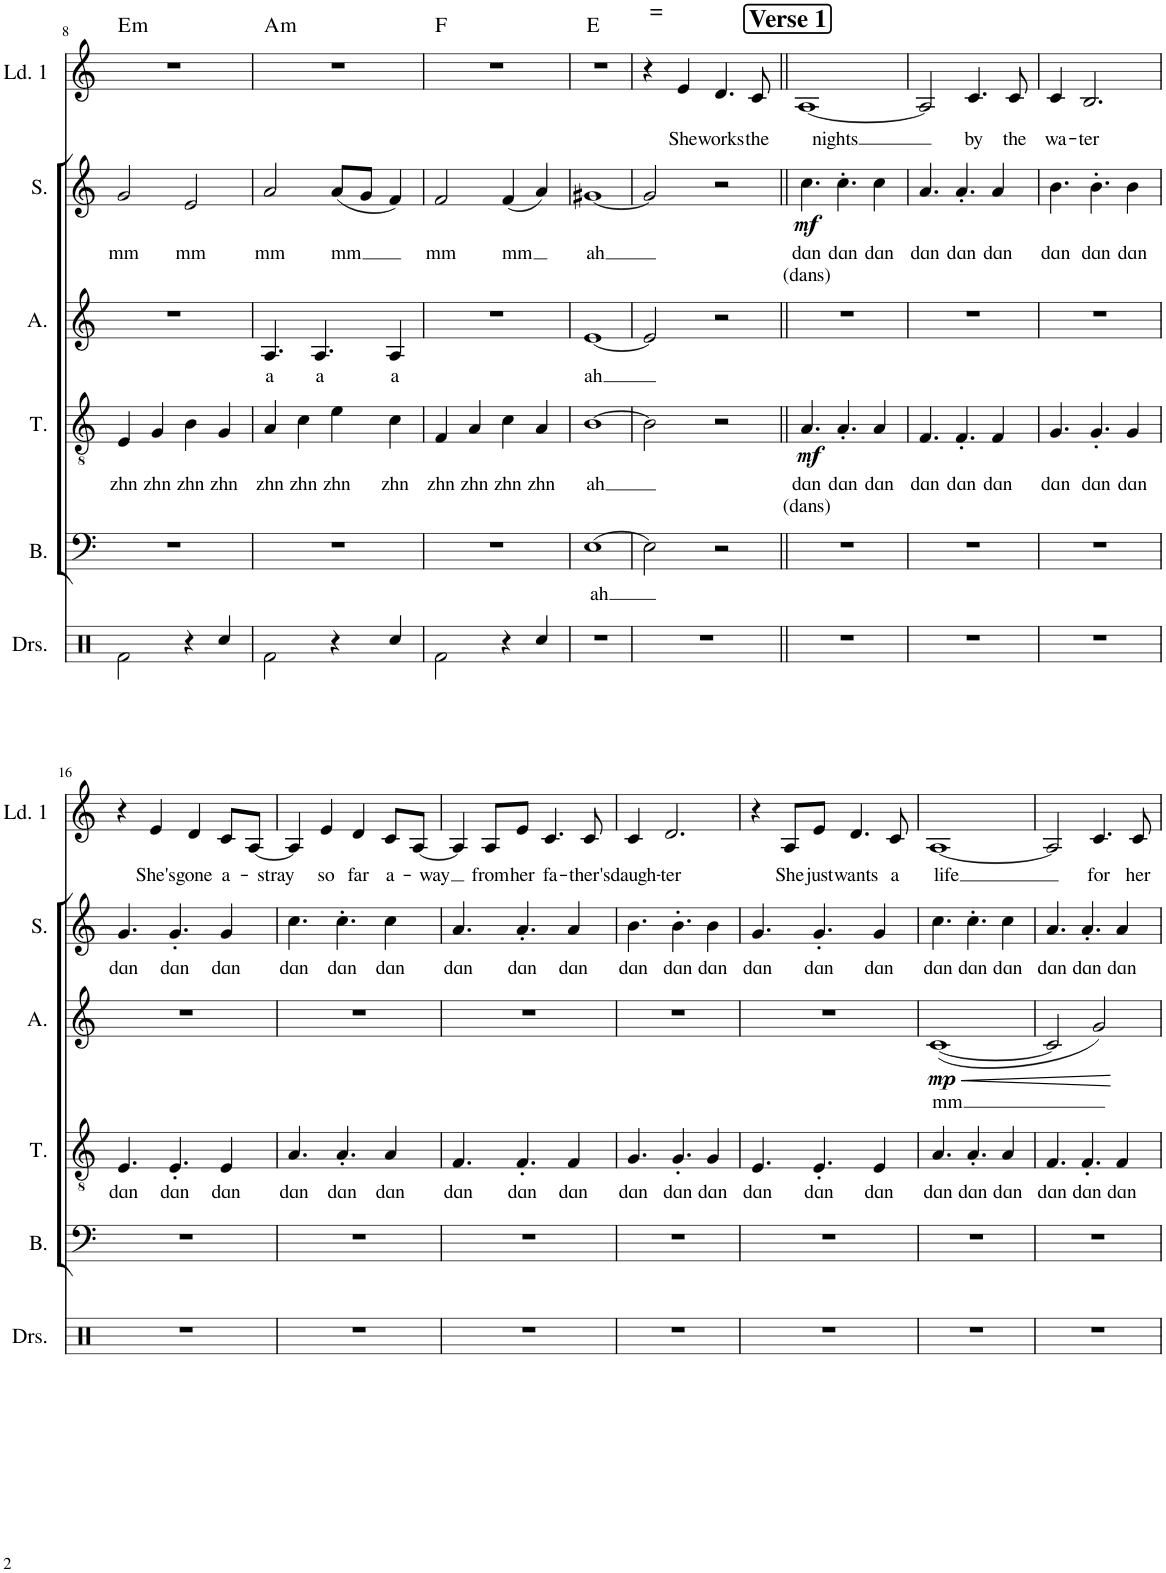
**kern	**kern	**text	**kern	**text	**text	**dynam	**kern	**text	**dynam	**kern	**text	**text	**dynam	**kern	**text	**harte
*part6	*part5	*part5	*part4	*part4	*part4	*part4	*part3	*part3	*part3	*part2	*part2	*part2	*part2	*part1	*part1	*part1
*staff6	*staff5	*staff5	*staff4	*staff4	*staff4	*staff4	*staff3	*staff3	*staff3	*staff2	*staff2	*staff2	*staff2	*staff1	*staff1	*
*I"Drumset	*I"Bass	*	*I"Tenor	*	*	*	*I"Alto	*	*	*I"Soprano	*	*	*	*I"Lead 1	*	*
*I'Drs.	*I'B.	*	*I'T.	*	*	*	*I'A.	*	*	*I'S.	*	*	*	*I'Ld. 1	*	*
!!LO:PB:g=z
*clefX	*clefF4	*	*clefGv2	*	*	*	*clefG2	*	*	*clefG2	*	*	*	*clefG2	*	*
*k[]	*k[]	*	*k[]	*	*	*	*k[]	*	*	*k[]	*	*	*	*k[]	*	*
*M2/2	*M2/2	*	*M2/2	*	*	*	*M2/2	*	*	*M2/2	*	*	*	*M2/2	*	*
*met(c|)	*met(c|)	*	*met(c|)	*	*	*	*met(c|)	*	*	*met(c|)	*	*	*	*met(c|)	*	*
=8	=8	=8	=8	=8	=8	=8	=8	=8	=8	=8	=8	=8	=8	=8	=8	=8
!	!	!	!	!LO:LY:b	!	!	!	!	!	!	!LO:LY:b	!	!	!	!	!LO:H:kt=m
2Rf\	1r	.	4E/	zhn	.	.	1r	.	.	2g/	mm	.	.	1r	.	E:min
!	!	!	!	!LO:LY:b	!	!	!	!	!	!	!	!	!	!	!	!
.	.	.	4G/	zhn	.	.	.	.	.	.	.	.	.	.	.	.
!	!	!	!	!LO:LY:b	!	!	!	!	!	!	!LO:LY:b	!	!	!	!	!
4r	.	.	4B\	zhn	.	.	.	.	.	2e/	mm	.	.	.	.	.
!	!	!	!	!LO:LY:b	!	!	!	!	!	!	!	!	!	!	!	!
4Rcc/	.	.	4G/	zhn	.	.	.	.	.	.	.	.	.	.	.	.
=9	=9	=9	=9	=9	=9	=9	=9	=9	=9	=9	=9	=9	=9	=9	=9	=9
!	!	!	!	!LO:LY:b	!	!	!	!LO:LY:b	!	!	!LO:LY:b	!	!	!	!	!LO:H:kt=m
2Rf\	1r	.	4A/	zhn	.	.	4.A/	a	.	2a/	mm	.	.	1r	.	A:min
!	!	!	!	!LO:LY:b	!	!	!	!	!	!	!	!	!	!	!	!
.	.	.	4c\	zhn	.	.	.	.	.	.	.	.	.	.	.	.
!	!	!	!	!	!	!	!	!LO:LY:b	!	!	!	!	!	!	!	!
.	.	.	.	.	.	.	4.A/	a	.	.	.	.	.	.	.	.
!	!	!	!	!LO:LY:b	!	!	!	!	!	!	!LO:LY:b	!	!	!	!	!
4r	.	.	4e\	zhn	.	.	.	.	.	(8a/L	mm	.	.	.	.	.
.	.	.	.	.	.	.	.	.	.	8g/J	.	.	.	.	.	.
!	!	!	!	!LO:LY:b	!	!	!	!LO:LY:b	!	!	!	!	!	!	!	!
4Rcc/	.	.	4c\	zhn	.	.	4A/	a	.	4f/)	.	.	.	.	.	.
=10	=10	=10	=10	=10	=10	=10	=10	=10	=10	=10	=10	=10	=10	=10	=10	=10
!	!	!	!	!LO:LY:b	!	!	!	!	!	!	!LO:LY:b	!	!	!	!	!
2Rf\	1r	.	4F/	zhn	.	.	1r	.	.	2f/	mm	.	.	1r	.	F:maj
!	!	!	!	!LO:LY:b	!	!	!	!	!	!	!	!	!	!	!	!
.	.	.	4A/	zhn	.	.	.	.	.	.	.	.	.	.	.	.
!	!	!	!	!LO:LY:b	!	!	!	!	!	!	!LO:LY:b	!	!	!	!	!
4r	.	.	4c\	zhn	.	.	.	.	.	(4f/	mm	.	.	.	.	.
!	!	!	!	!LO:LY:b	!	!	!	!	!	!	!	!	!	!	!	!
4Rcc/	.	.	4A/	zhn	.	.	.	.	.	4a/)	.	.	.	.	.	.
=11	=11	=11	=11	=11	=11	=11	=11	=11	=11	=11	=11	=11	=11	=11	=11	=11
!	!	!LO:LY:b	!	!LO:LY:b	!	!	!	!LO:LY:b	!	!	!LO:LY:b	!	!	!	!	!
1r	[1E	ah	[1B	ah	.	.	[1e	ah	.	[1g#X	ah	.	.	1r	.	E:maj
=12	=12	=12	=12	=12	=12	=12	=12	=12	=12	=12	=12	=12	=12	=12	=12	=12
!	!	!	!	!	!	!	!	!	!	!	!	!	!	!LO:TX:a:t==	!	!
1r	2E\]	.	2B\]	.	.	.	2e/]	.	.	2g#/]	.	.	.	4r	.	.
!	!	!	!	!	!	!	!	!	!	!	!	!	!	!	!LO:LY:b	!
.	.	.	.	.	.	.	.	.	.	.	.	.	.	4e/	She	.
!	!	!	!	!	!	!	!	!	!	!	!	!	!	!	!LO:LY:b	!
.	2r	.	2r	.	.	.	2r	.	.	2r	.	.	.	4.d/	works	.
!	!	!	!	!	!	!	!	!	!	!	!	!	!	!	!LO:LY:b	!
.	.	.	.	.	.	.	.	.	.	.	.	.	.	8c/	the	.
!!LO:REH:place=s1:a:B:cj:fs=14:t=Verse 1
=13||	=13||	=13||	=13||	=13||	=13||	=13||	=13||	=13||	=13||	=13||	=13||	=13||	=13||	=13||	=13||	=13||
!	!	!	!	!LO:LY:b	!LO:LY:b	!LO:DY:b	!	!	!	!	!LO:LY:b	!LO:LY:b	!LO:DY:b	!	!LO:LY:b	!
1r	1r	.	4.A/	dɑn	(dans)	mf	1r	.	.	4.cc\	dɑn	(dans)	mf	[1A	nights	.
!	!	!	!	!LO:LY:b	!	!	!	!	!	!	!LO:LY:b	!	!	!	!	!
.	.	.	4.A'/	dɑn	.	.	.	.	.	4.cc'\	dɑn	.	.	.	.	.
!	!	!	!	!LO:LY:b	!	!	!	!	!	!	!LO:LY:b	!	!	!	!	!
.	.	.	4A/	dɑn	.	.	.	.	.	4cc\	dɑn	.	.	.	.	.
=14	=14	=14	=14	=14	=14	=14	=14	=14	=14	=14	=14	=14	=14	=14	=14	=14
!	!	!	!	!LO:LY:b	!	!	!	!	!	!	!LO:LY:b	!	!	!	!	!
1r	1r	.	4.F/	dɑn	.	.	1r	.	.	4.a/	dɑn	.	.	2A/]	.	.
!	!	!	!	!LO:LY:b	!	!	!	!	!	!	!LO:LY:b	!	!	!	!	!
.	.	.	4.F'/	dɑn	.	.	.	.	.	4.a'/	dɑn	.	.	.	.	.
!	!	!	!	!	!	!	!	!	!	!	!	!	!	!	!LO:LY:b	!
.	.	.	.	.	.	.	.	.	.	.	.	.	.	4.c/	by	.
!	!	!	!	!LO:LY:b	!	!	!	!	!	!	!LO:LY:b	!	!	!	!	!
.	.	.	4F/	dɑn	.	.	.	.	.	4a/	dɑn	.	.	.	.	.
!	!	!	!	!	!	!	!	!	!	!	!	!	!	!	!LO:LY:b	!
.	.	.	.	.	.	.	.	.	.	.	.	.	.	8c/	the	.
=15	=15	=15	=15	=15	=15	=15	=15	=15	=15	=15	=15	=15	=15	=15	=15	=15
!	!	!	!	!LO:LY:b	!	!	!	!	!	!	!LO:LY:b	!	!	!	!LO:LY:b	!
1r	1r	.	4.G/	dɑn	.	.	1r	.	.	4.b\	dɑn	.	.	4c/	wa-	.
!	!	!	!	!	!	!	!	!	!	!	!	!	!	!	!LO:LY:b	!
.	.	.	.	.	.	.	.	.	.	.	.	.	.	2.B/	-ter	.
!	!	!	!	!LO:LY:b	!	!	!	!	!	!	!LO:LY:b	!	!	!	!	!
.	.	.	4.G'/	dɑn	.	.	.	.	.	4.b'\	dɑn	.	.	.	.	.
!	!	!	!	!LO:LY:b	!	!	!	!	!	!	!LO:LY:b	!	!	!	!	!
.	.	.	4G/	dɑn	.	.	.	.	.	4b\	dɑn	.	.	.	.	.
!!LO:LB:g=z
=16	=16	=16	=16	=16	=16	=16	=16	=16	=16	=16	=16	=16	=16	=16	=16	=16
!	!	!	!	!LO:LY:b	!	!	!	!	!	!	!LO:LY:b	!	!	!	!	!
1r	1r	.	4.E/	dɑn	.	.	1r	.	.	4.g/	dɑn	.	.	4r	.	.
!	!	!	!	!	!	!	!	!	!	!	!	!	!	!	!LO:LY:b	!
.	.	.	.	.	.	.	.	.	.	.	.	.	.	4e/	She's	.
!	!	!	!	!LO:LY:b	!	!	!	!	!	!	!LO:LY:b	!	!	!	!	!
.	.	.	4.E'/	dɑn	.	.	.	.	.	4.g'/	dɑn	.	.	.	.	.
!	!	!	!	!	!	!	!	!	!	!	!	!	!	!	!LO:LY:b	!
.	.	.	.	.	.	.	.	.	.	.	.	.	.	4d/	gone	.
!	!	!	!	!LO:LY:b	!	!	!	!	!	!	!LO:LY:b	!	!	!	!LO:LY:b	!
.	.	.	4E/	dɑn	.	.	.	.	.	4g/	dɑn	.	.	8c/L	a-	.
!	!	!	!	!	!	!	!	!	!	!	!	!	!	!	!LO:LY:b	!
.	.	.	.	.	.	.	.	.	.	.	.	.	.	[8A/J	stray	.
=17	=17	=17	=17	=17	=17	=17	=17	=17	=17	=17	=17	=17	=17	=17	=17	=17
!	!	!	!	!LO:LY:b	!	!	!	!	!	!	!LO:LY:b	!	!	!	!	!
1r	1r	.	4.A/	dɑn	.	.	1r	.	.	4.cc\	dɑn	.	.	4A/]	.	.
!	!	!	!	!	!	!	!	!	!	!	!	!	!	!	!LO:LY:b	!
.	.	.	.	.	.	.	.	.	.	.	.	.	.	4e/	so	.
!	!	!	!	!LO:LY:b	!	!	!	!	!	!	!LO:LY:b	!	!	!	!	!
.	.	.	4.A'/	dɑn	.	.	.	.	.	4.cc'\	dɑn	.	.	.	.	.
!	!	!	!	!	!	!	!	!	!	!	!	!	!	!	!LO:LY:b	!
.	.	.	.	.	.	.	.	.	.	.	.	.	.	4d/	far	.
!	!	!	!	!LO:LY:b	!	!	!	!	!	!	!LO:LY:b	!	!	!	!LO:LY:b	!
.	.	.	4A/	dɑn	.	.	.	.	.	4cc\	dɑn	.	.	8c/L	a-	.
!	!	!	!	!	!	!	!	!	!	!	!	!	!	!	!LO:LY:b	!
.	.	.	.	.	.	.	.	.	.	.	.	.	.	[8A/J	way	.
=18	=18	=18	=18	=18	=18	=18	=18	=18	=18	=18	=18	=18	=18	=18	=18	=18
!	!	!	!	!LO:LY:b	!	!	!	!	!	!	!LO:LY:b	!	!	!	!	!
1r	1r	.	4.F/	dɑn	.	.	1r	.	.	4.a/	dɑn	.	.	4A/]	.	.
!	!	!	!	!	!	!	!	!	!	!	!	!	!	!	!LO:LY:b	!
.	.	.	.	.	.	.	.	.	.	.	.	.	.	8A/L	from	.
!	!	!	!	!LO:LY:b	!	!	!	!	!	!	!LO:LY:b	!	!	!	!LO:LY:b	!
.	.	.	4.F'/	dɑn	.	.	.	.	.	4.a'/	dɑn	.	.	8e/J	her	.
!	!	!	!	!	!	!	!	!	!	!	!	!	!	!	!LO:LY:b	!
.	.	.	.	.	.	.	.	.	.	.	.	.	.	4.c/	fa-	.
!	!	!	!	!LO:LY:b	!	!	!	!	!	!	!LO:LY:b	!	!	!	!	!
.	.	.	4F/	dɑn	.	.	.	.	.	4a/	dɑn	.	.	.	.	.
!	!	!	!	!	!	!	!	!	!	!	!	!	!	!	!LO:LY:b	!
.	.	.	.	.	.	.	.	.	.	.	.	.	.	8c/	-ther's	.
=19	=19	=19	=19	=19	=19	=19	=19	=19	=19	=19	=19	=19	=19	=19	=19	=19
!	!	!	!	!LO:LY:b	!	!	!	!	!	!	!LO:LY:b	!	!	!	!LO:LY:b	!
1r	1r	.	4.G/	dɑn	.	.	1r	.	.	4.b\	dɑn	.	.	4c/	daugh-	.
!	!	!	!	!	!	!	!	!	!	!	!	!	!	!	!LO:LY:b	!
.	.	.	.	.	.	.	.	.	.	.	.	.	.	2.d/	-ter	.
!	!	!	!	!LO:LY:b	!	!	!	!	!	!	!LO:LY:b	!	!	!	!	!
.	.	.	4.G'/	dɑn	.	.	.	.	.	4.b'\	dɑn	.	.	.	.	.
!	!	!	!	!LO:LY:b	!	!	!	!	!	!	!LO:LY:b	!	!	!	!	!
.	.	.	4G/	dɑn	.	.	.	.	.	4b\	dɑn	.	.	.	.	.
=20	=20	=20	=20	=20	=20	=20	=20	=20	=20	=20	=20	=20	=20	=20	=20	=20
!	!	!	!	!LO:LY:b	!	!	!	!	!	!	!LO:LY:b	!	!	!	!	!
1r	1r	.	4.E/	dɑn	.	.	1r	.	.	4.g/	dɑn	.	.	4r	.	.
!	!	!	!	!	!	!	!	!	!	!	!	!	!	!	!LO:LY:b	!
.	.	.	.	.	.	.	.	.	.	.	.	.	.	8A/L	She	.
!	!	!	!	!LO:LY:b	!	!	!	!	!	!	!LO:LY:b	!	!	!	!LO:LY:b	!
.	.	.	4.E'/	dɑn	.	.	.	.	.	4.g'/	dɑn	.	.	8e/J	just	.
!	!	!	!	!	!	!	!	!	!	!	!	!	!	!	!LO:LY:b	!
.	.	.	.	.	.	.	.	.	.	.	.	.	.	4.d/	wants	.
!	!	!	!	!LO:LY:b	!	!	!	!	!	!	!LO:LY:b	!	!	!	!	!
.	.	.	4E/	dɑn	.	.	.	.	.	4g/	dɑn	.	.	.	.	.
!	!	!	!	!	!	!	!	!	!	!	!	!	!	!	!LO:LY:b	!
.	.	.	.	.	.	.	.	.	.	.	.	.	.	8c/	a	.
=21	=21	=21	=21	=21	=21	=21	=21	=21	=21	=21	=21	=21	=21	=21	=21	=21
!	!	!	!	!LO:LY:b	!	!	!	!LO:LY:b	!LO:HP:b	!	!LO:LY:b	!	!	!	!LO:LY:b	!
!	!	!	!	!	!	!	!	!	!LO:DY:n=1:b	!	!	!	!	!	!	!
1r	1r	.	4.A/	dɑn	.	.	([1c	mm	< mp	4.cc\	dɑn	.	.	[1A	life	.
!	!	!	!	!LO:LY:b	!	!	!	!	!	!	!LO:LY:b	!	!	!	!	!
.	.	.	4.A'/	dɑn	.	.	.	.	.	4.cc'\	dɑn	.	.	.	.	.
!	!	!	!	!LO:LY:b	!	!	!	!	!	!	!LO:LY:b	!	!	!	!	!
.	.	.	4A/	dɑn	.	.	.	.	.	4cc\	dɑn	.	.	.	.	.
=22	=22	=22	=22	=22	=22	=22	=22	=22	=22	=22	=22	=22	=22	=22	=22	=22
!	!	!	!	!LO:LY:b	!	!	!	!	!	!	!LO:LY:b	!	!	!	!	!
1r	1r	.	4.F/	dɑn	.	.	2c/]	.	.	4.a/	dɑn	.	.	2A/]	.	.
!	!	!	!	!LO:LY:b	!	!	!	!	!	!	!LO:LY:b	!	!	!	!	!
.	.	.	4.F'/	dɑn	.	.	.	.	.	4.a'/	dɑn	.	.	.	.	.
!	!	!	!	!	!	!	!	!	!	!	!	!	!	!	!LO:LY:b	!
.	.	.	.	.	.	.	2g/)	.	[	.	.	.	.	4.c/	for	.
!	!	!	!	!LO:LY:b	!	!	!	!	!	!	!LO:LY:b	!	!	!	!	!
.	.	.	4F/	dɑn	.	.	.	.	.	4a/	dɑn	.	.	.	.	.
!	!	!	!	!	!	!	!	!	!	!	!	!	!	!	!LO:LY:b	!
.	.	.	.	.	.	.	.	.	.	.	.	.	.	8c/	her	.
=	=	=	=	=	=	=	=	=	=	=	=	=	=	=	=	=
*-	*-	*-	*-	*-	*-	*-	*-	*-	*-	*-	*-	*-	*-	*-	*-	*-
